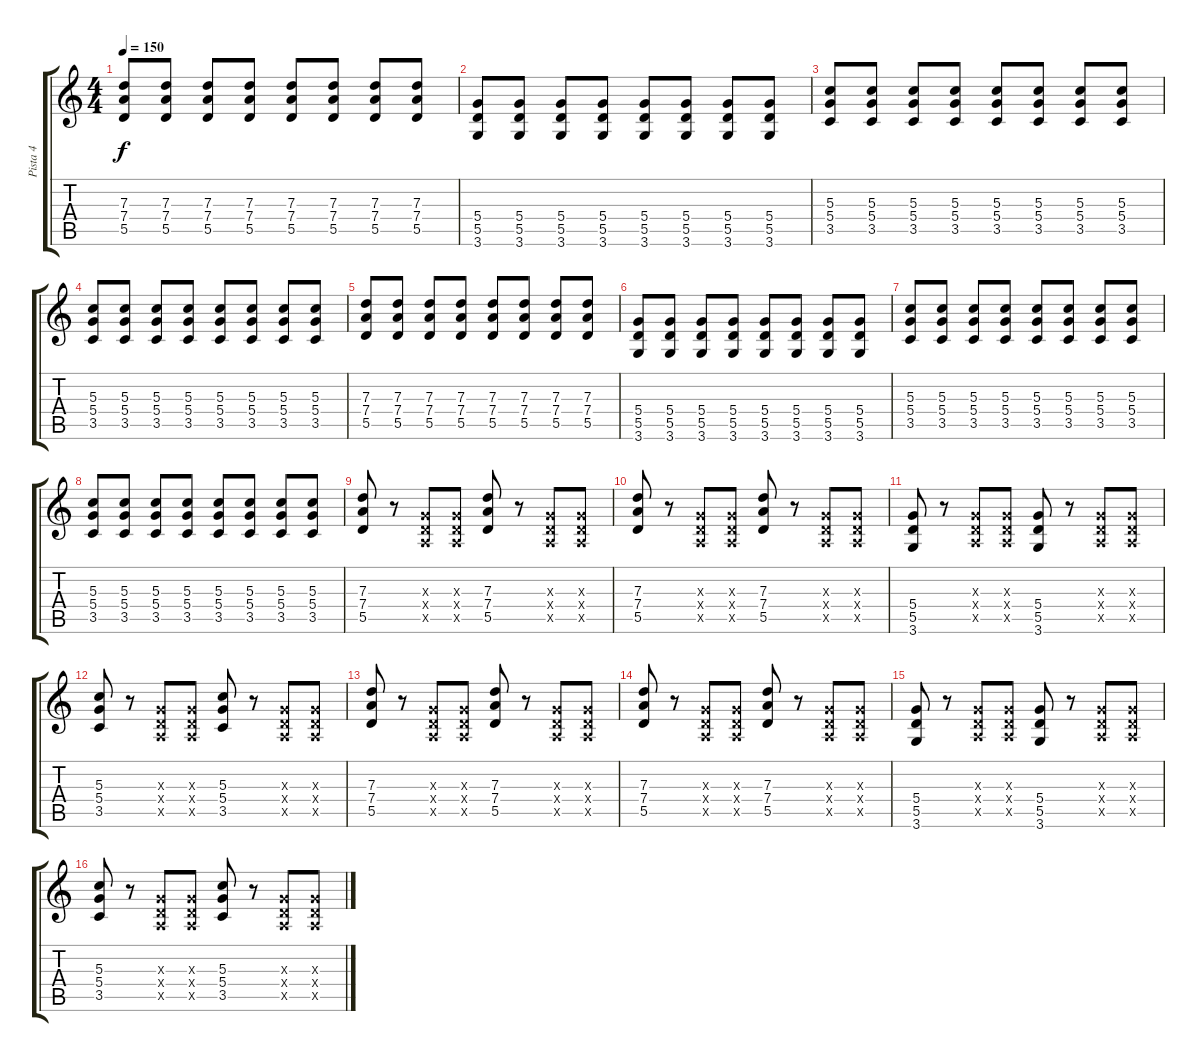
\track ("Pista 4" "Pista 4") {instrument distortionguitar}
\staff {score tabs}
\tuning (E4 B3 G3 D3 A2 E2) {hide}
\ts (4 4)
\tempo 150
\clef g2
\ks c
(7.3 7.4 5.5).8{dy f} (7.3 7.4 5.5).8 (7.3 7.4 5.5).8 (7.3 7.4 5.5).8 (7.3 7.4 5.5).8 (7.3 7.4 5.5).8 (7.3 7.4 5.5).8 (7.3 7.4 5.5).8 |
(5.4 5.5 3.6).8 (5.4 5.5 3.6).8 (5.4 5.5 3.6).8 (5.4 5.5 3.6).8 (5.4 5.5 3.6).8 (5.4 5.5 3.6).8 (5.4 5.5 3.6).8 (5.4 5.5 3.6).8 |
(5.3 5.4 3.5).8 (5.3 5.4 3.5).8 (5.3 5.4 3.5).8 (5.3 5.4 3.5).8 (5.3 5.4 3.5).8 (5.3 5.4 3.5).8 (5.3 5.4 3.5).8 (5.3 5.4 3.5).8 |
(5.3 5.4 3.5).8 (5.3 5.4 3.5).8 (5.3 5.4 3.5).8 (5.3 5.4 3.5).8 (5.3 5.4 3.5).8 (5.3 5.4 3.5).8 (5.3 5.4 3.5).8 (5.3 5.4 3.5).8 |
(7.3 7.4 5.5).8 (7.3 7.4 5.5).8 (7.3 7.4 5.5).8 (7.3 7.4 5.5).8 (7.3 7.4 5.5).8 (7.3 7.4 5.5).8 (7.3 7.4 5.5).8 (7.3 7.4 5.5).8 |
(5.4 5.5 3.6).8 (5.4 5.5 3.6).8 (5.4 5.5 3.6).8 (5.4 5.5 3.6).8 (5.4 5.5 3.6).8 (5.4 5.5 3.6).8 (5.4 5.5 3.6).8 (5.4 5.5 3.6).8 |
(5.3 5.4 3.5).8 (5.3 5.4 3.5).8 (5.3 5.4 3.5).8 (5.3 5.4 3.5).8 (5.3 5.4 3.5).8 (5.3 5.4 3.5).8 (5.3 5.4 3.5).8 (5.3 5.4 3.5).8 |
(5.3 5.4 3.5).8 (5.3 5.4 3.5).8 (5.3 5.4 3.5).8 (5.3 5.4 3.5).8 (5.3 5.4 3.5).8 (5.3 5.4 3.5).8 (5.3 5.4 3.5).8 (5.3 5.4 3.5).8 |
(7.3 7.4 5.5).8 r.8 (0.3{x} 0.4{x} 0.5{x}).8 (0.3{x} 0.4{x} 0.5{x}).8 (7.3 7.4 5.5).8 r.8 (0.3{x} 0.4{x} 0.5{x}).8 (0.3{x} 0.4{x} 0.5{x}).8 |
(7.3 7.4 5.5).8 r.8 (0.3{x} 0.4{x} 0.5{x}).8 (0.3{x} 0.4{x} 0.5{x}).8 (7.3 7.4 5.5).8 r.8 (0.3{x} 0.4{x} 0.5{x}).8 (0.3{x} 0.4{x} 0.5{x}).8 |
(5.4 5.5 3.6).8 r.8 (0.3{x} 0.4{x} 0.5{x}).8 (0.3{x} 0.4{x} 0.5{x}).8 (5.4 5.5 3.6).8 r.8 (0.3{x} 0.4{x} 0.5{x}).8 (0.3{x} 0.4{x} 0.5{x}).8 |
(5.3 5.4 3.5).8 r.8 (0.3{x} 0.4{x} 0.5{x}).8 (0.3{x} 0.4{x} 0.5{x}).8 (5.3 5.4 3.5).8 r.8 (0.3{x} 0.4{x} 0.5{x}).8 (0.3{x} 0.4{x} 0.5{x}).8 |
(7.3 7.4 5.5).8 r.8 (0.3{x} 0.4{x} 0.5{x}).8 (0.3{x} 0.4{x} 0.5{x}).8 (7.3 7.4 5.5).8 r.8 (0.3{x} 0.4{x} 0.5{x}).8 (0.3{x} 0.4{x} 0.5{x}).8 |
(7.3 7.4 5.5).8 r.8 (0.3{x} 0.4{x} 0.5{x}).8 (0.3{x} 0.4{x} 0.5{x}).8 (7.3 7.4 5.5).8 r.8 (0.3{x} 0.4{x} 0.5{x}).8 (0.3{x} 0.4{x} 0.5{x}).8 |
(5.4 5.5 3.6).8 r.8 (0.3{x} 0.4{x} 0.5{x}).8 (0.3{x} 0.4{x} 0.5{x}).8 (5.4 5.5 3.6).8 r.8 (0.3{x} 0.4{x} 0.5{x}).8 (0.3{x} 0.4{x} 0.5{x}).8 |
(5.3 5.4 3.5).8 r.8 (0.3{x} 0.4{x} 0.5{x}).8 (0.3{x} 0.4{x} 0.5{x}).8 (5.3 5.4 3.5).8 r.8 (0.3{x} 0.4{x} 0.5{x}).8 (0.3{x} 0.4{x} 0.5{x}).8
